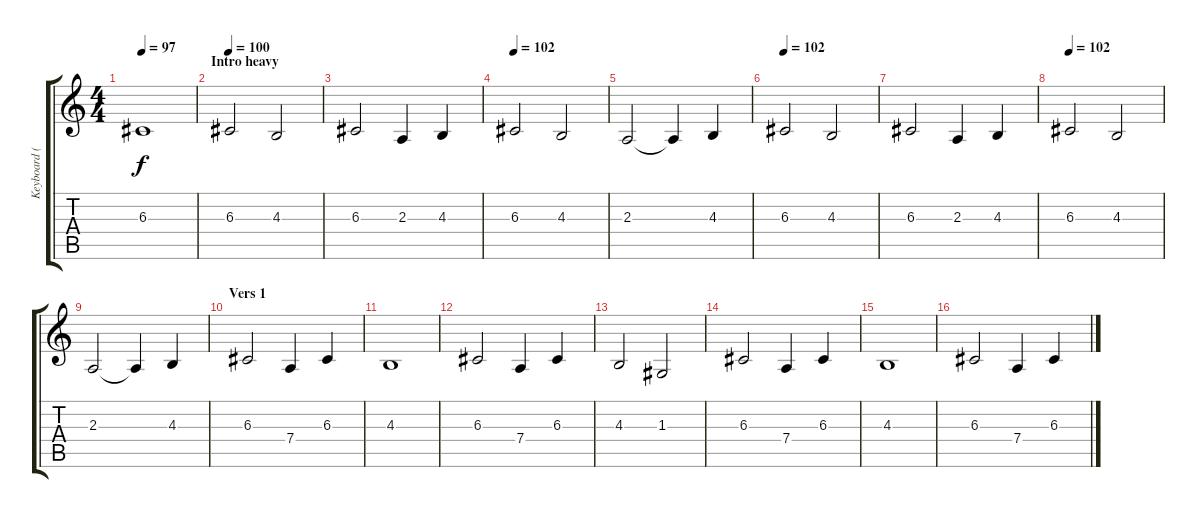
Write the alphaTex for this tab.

\track ("Keyboard (Don´t know)" "Keyboard (") {instrument rockorgan}
\staff {score tabs}
\tuning (E4 B3 G3 D3 A2 E2) {hide}
\ts (4 4)
\tempo 97
\clef g2
\ks c
6.3{t}.1{dy f} |
\section ("" "Intro heavy")
\tempo 100
6.3.2 4.3.2 |
6.3.2 2.3.4 4.3.4 |
\tempo 102
6.3.2 4.3.2 |
2.3.2 2.3{t}.4 4.3.4 |
\tempo 102
6.3.2 4.3.2 |
6.3.2 2.3.4 4.3.4 |
\tempo 102
6.3.2 4.3.2 |
2.3.2 2.3{t}.4 4.3.4 |
\section ("" "Vers 1")
6.3.2 7.4.4 6.3.4 |
4.3.1 |
6.3.2 7.4.4 6.3.4 |
4.3.2 1.3.2 |
6.3.2 7.4.4 6.3.4 |
4.3.1 |
6.3.2 7.4.4 6.3.4
